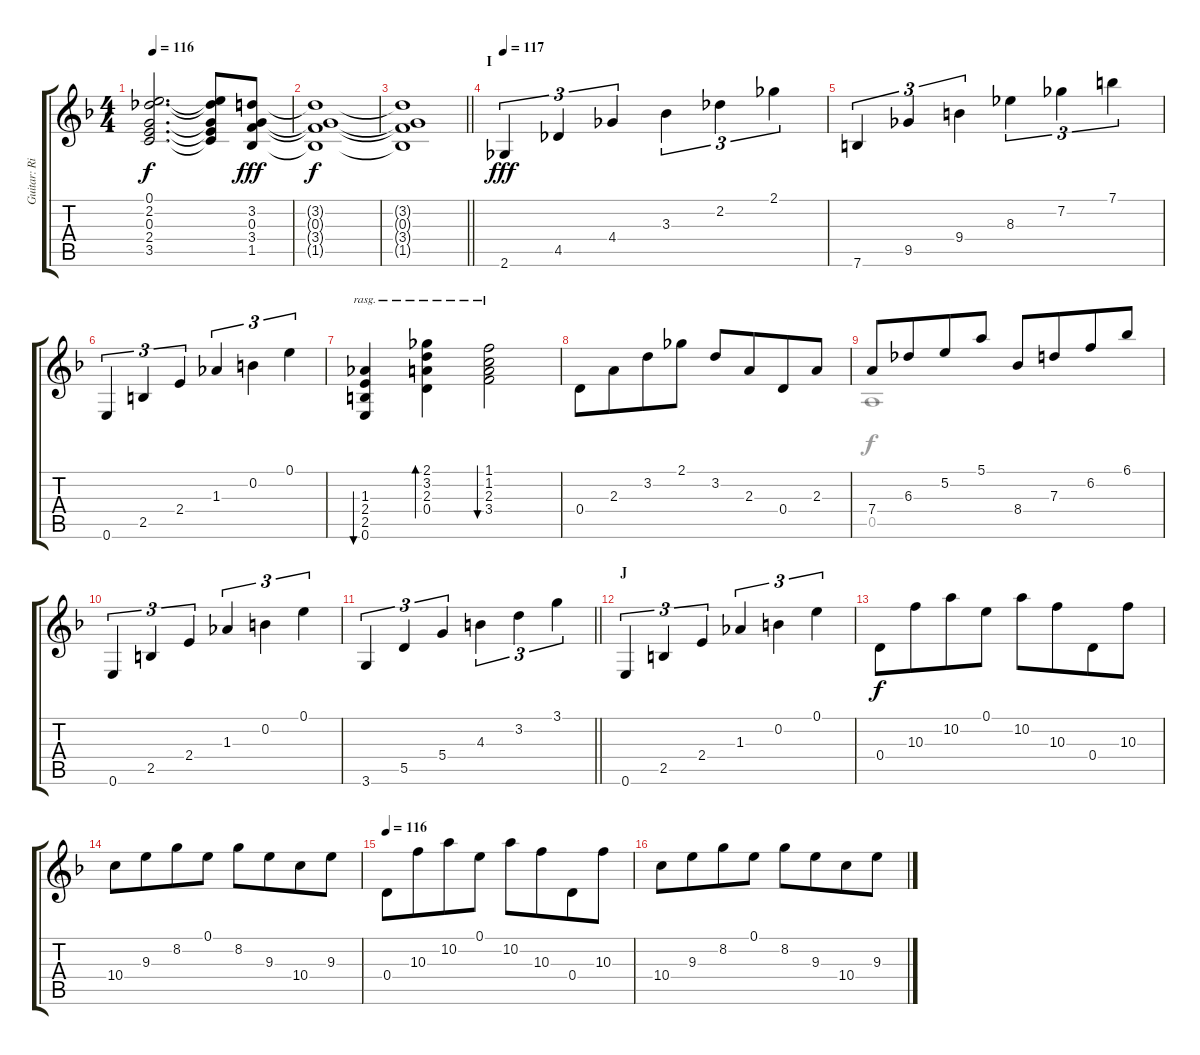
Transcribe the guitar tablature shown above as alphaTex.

\track ("Guitar: Rik" "Guitar: Ri") {instrument electricguitarclean}
\staff {score tabs}
\tuning (E4 B3 G3 D3 A2 E2) {hide}
\voice
\ts (4 4)
\tempo 116
\clef g2
\ks f
(0.1 2.2{t} 0.3{t} 2.4{t} 3.5{t}).2{d dy f} (0.1{t} 2.2{t} 0.3{t} 2.4{t} 3.5{t}).8 (3.2 0.3 3.4 1.5).8{dy fff} |
(3.2{t} 0.3{t} 3.4{t} 1.5{t}).1{dy f} |
\barLineRight lightlight
(3.2{t} 0.3{t} 3.4{t} 1.5{t}).1 |
\section ("" "I")
\tempo 117
2.6.4{tu (3 2) dy fff instrument electricguitarclean} 4.5.4{tu (3 2)} 4.4.4{tu (3 2)} 3.3.4{tu (3 2)} 2.2.4{tu (3 2)} 2.1.4{tu (3 2)} |
7.6.4{tu (3 2)} 9.5.4{tu (3 2)} 9.4.4{tu (3 2)} 8.3.4{tu (3 2)} 7.2.4{tu (3 2)} 7.1.4{tu (3 2)} |
0.6.4{tu (3 2)} 2.5.4{tu (3 2)} 2.4.4{tu (3 2)} 1.3.4{tu (3 2)} 0.2.4{tu (3 2)} 0.1.4{tu (3 2)} |
(1.3 2.4 2.5 0.6).4{bu 120 rasg ii} (2.1 3.2 2.3 0.4).4{bd 120 rasg ii} (1.1 1.2 2.3 3.4).2{bu 120 rasg ii} |
0.4.8 2.3.8{beam merge} 3.2.8 2.1.8 3.2.8 2.3.8{beam merge} 0.4.8 2.3.8 |
7.4.8 6.3.8{beam merge} 5.2.8 5.1.8 8.4.8 7.3.8{beam merge} 6.2.8 6.1.8 |
0.6.4{tu (3 2)} 2.5.4{tu (3 2)} 2.4.4{tu (3 2)} 1.3.4{tu (3 2)} 0.2.4{tu (3 2)} 0.1.4{tu (3 2)} |
\barLineRight lightlight
3.6.4{tu (3 2)} 5.5.4{tu (3 2)} 5.4.4{tu (3 2)} 4.3.4{tu (3 2)} 3.2.4{tu (3 2)} 3.1.4{tu (3 2)} |
\section ("" "J")
0.6.4{tu (3 2)} 2.5.4{tu (3 2)} 2.4.4{tu (3 2)} 1.3.4{tu (3 2)} 0.2.4{tu (3 2)} 0.1.4{tu (3 2)} |
0.4.8{dy f} 10.3.8{beam merge} 10.2.8 0.1.8 10.2.8 10.3.8{beam merge} 0.4.8 10.3.8 |
10.4.8 9.3.8{beam merge} 8.2.8 0.1.8 8.2.8 9.3.8{beam merge} 10.4.8 9.3.8 |
\tempo 116
0.4.8 10.3.8{beam merge} 10.2.8 0.1.8 10.2.8 10.3.8{beam merge} 0.4.8 10.3.8 |
10.4.8 9.3.8{beam merge} 8.2.8 0.1.8 8.2.8 9.3.8{beam merge} 10.4.8 9.3.8
\voice
\clef g2
\ottava regular
\simile none
\ks f
|
|
\barLineRight lightlight
|
|
|
|
|
|
0.5.1 |
|
\barLineRight lightlight
|
|
|
|
|
